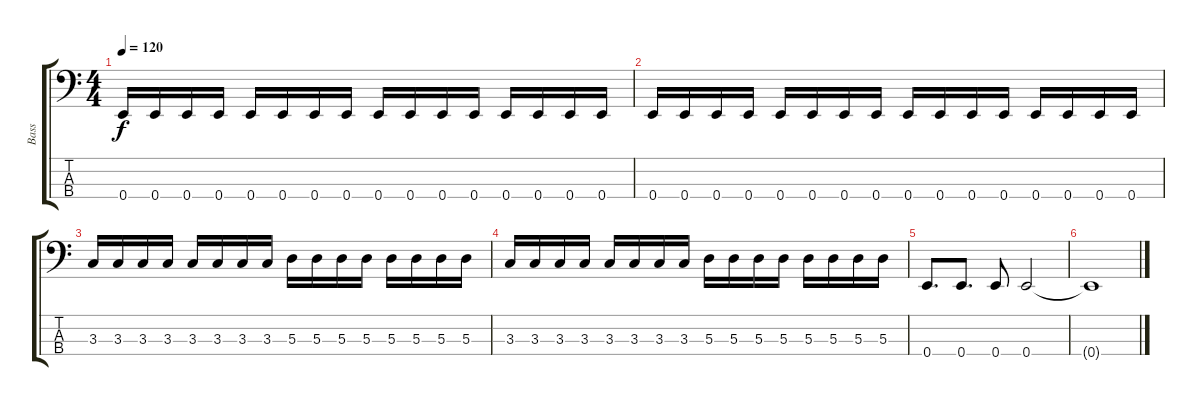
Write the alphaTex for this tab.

\track ("Bass" "Bass") {instrument electricbasspick}
\staff {score tabs}
\tuning (G2 D2 A1 E1) {hide}
\ts (4 4)
\tempo 120
\clef f4
\ks c
0.4.16{dy f} 0.4.16 0.4.16 0.4.16 0.4.16 0.4.16 0.4.16 0.4.16 0.4.16 0.4.16 0.4.16 0.4.16 0.4.16 0.4.16 0.4.16 0.4.16 |
0.4.16 0.4.16 0.4.16 0.4.16 0.4.16 0.4.16 0.4.16 0.4.16 0.4.16 0.4.16 0.4.16 0.4.16 0.4.16 0.4.16 0.4.16 0.4.16 |
3.3.16 3.3.16 3.3.16 3.3.16 3.3.16 3.3.16 3.3.16 3.3.16 5.3.16 5.3.16 5.3.16 5.3.16 5.3.16 5.3.16 5.3.16 5.3.16 |
3.3.16 3.3.16 3.3.16 3.3.16 3.3.16 3.3.16 3.3.16 3.3.16 5.3.16 5.3.16 5.3.16 5.3.16 5.3.16 5.3.16 5.3.16 5.3.16 |
0.4.8{d} 0.4.8{d} 0.4.8 0.4.2 |
0.4{t}.1
